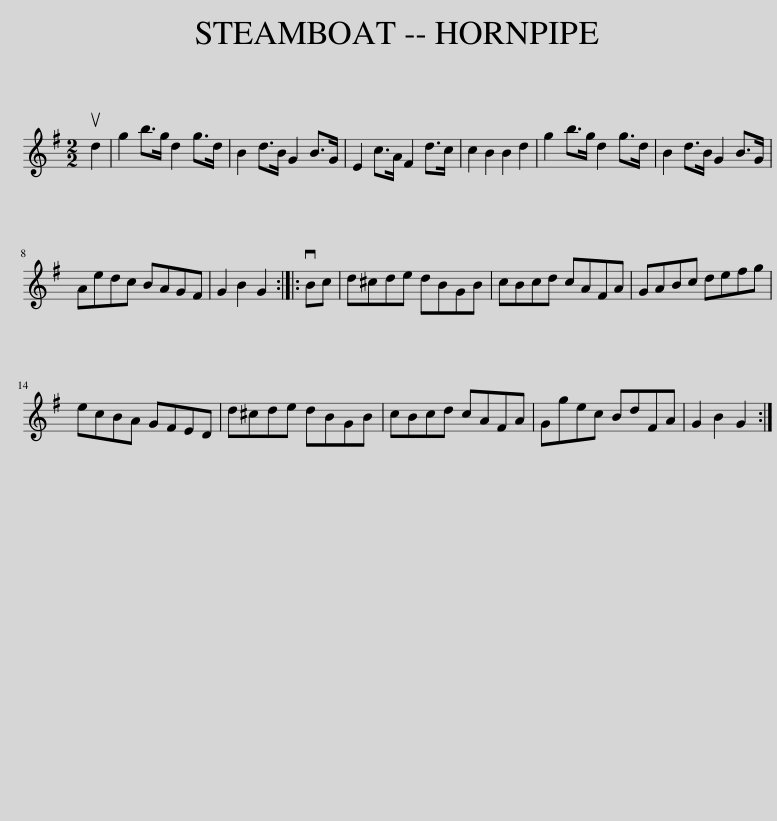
X:1
L:1/8
M:2/2
I:linebreak $
K:G
V:1 treble
V:1
 ud2 | g2 b>g d2 g>d | B2 d>B G2 B>G | E2 c>A F2 d>c | c2 B2 B2 d2 | %5
 g2 b>g d2 g>d | B2 d>B G2 B>G |$ Aedc BAGF | G2 B2 G2 :: vBc | %10
 d^cde dBGB | cBcd cAFA | GABc defg |$ ecBA GFED | d^cde dBGB | %15
 cBcd cAFA | Ggec BdFA | G2 B2 G2 :| %18
